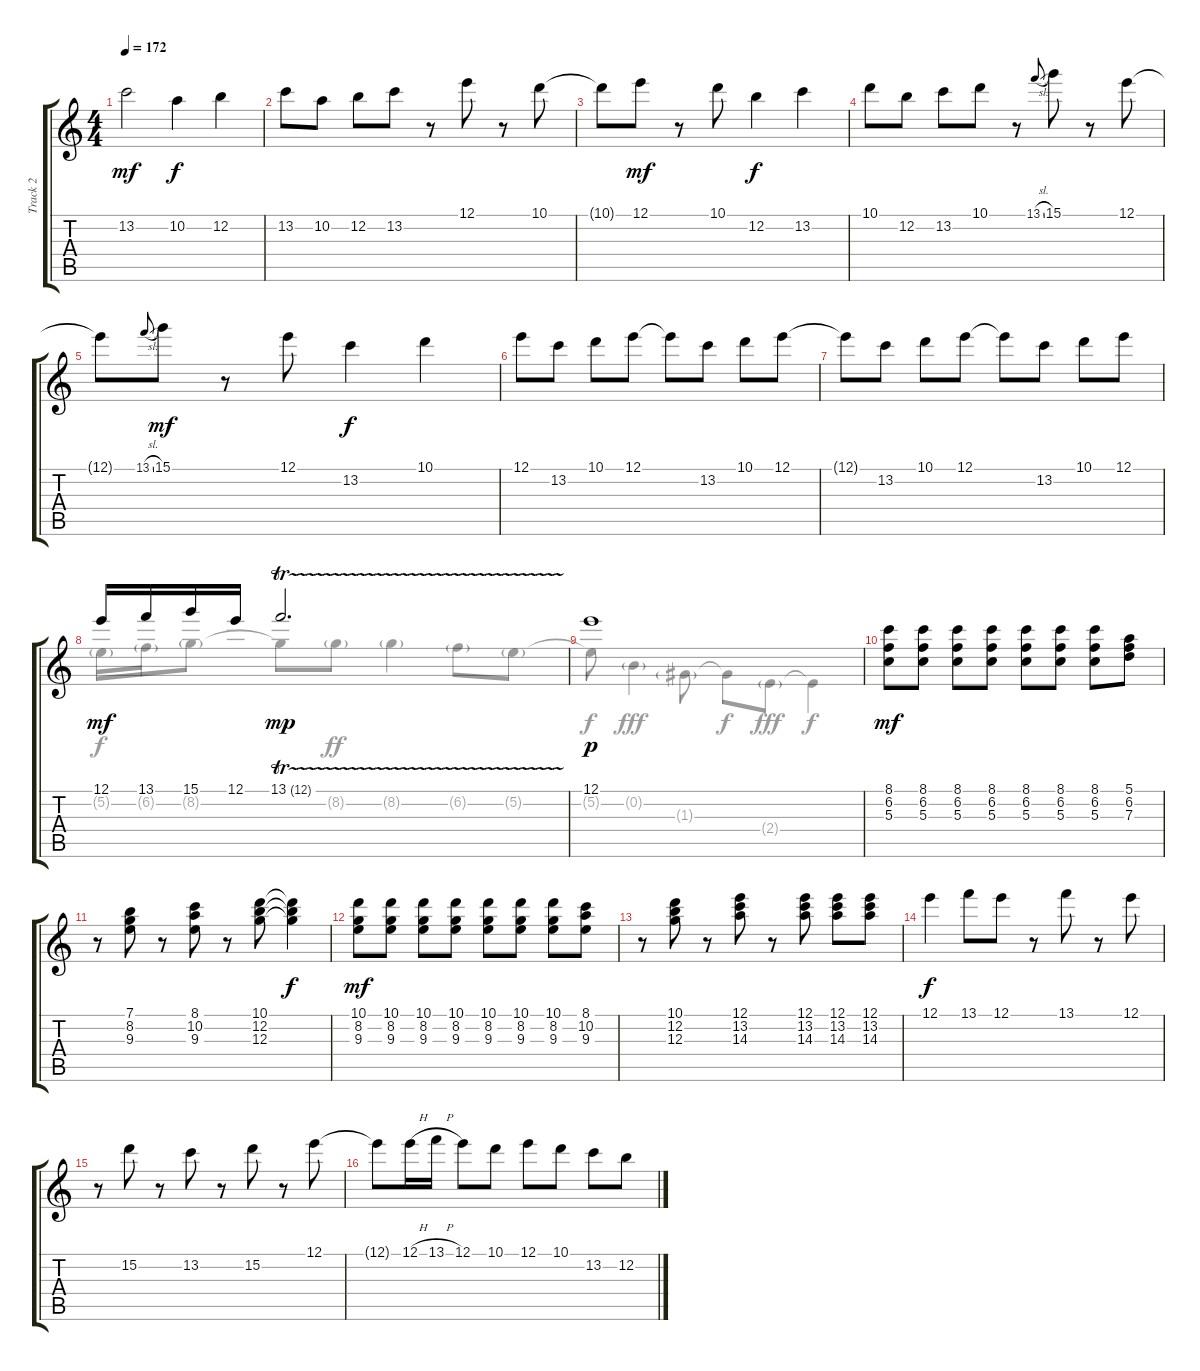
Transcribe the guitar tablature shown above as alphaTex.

\track ("Track 2" "Track 2") {instrument acousticguitarsteel}
\staff {score tabs}
\tuning (E4 B3 G3 D3 A2 E2) {hide}
\voice
\ts (4 4)
\tempo 172
\clef g2
\ks c
13.2.2{dy mf} 10.2.4{dy f} 12.2.4 |
13.2.8 10.2.8 12.2.8 13.2.8 r.8 12.1.8 r.8 10.1.8 |
10.1{t}.8 12.1.8{dy mf} r.8 10.1.8 12.2.4{dy f} 13.2.4 |
10.1.8 12.2.8 13.2.8 10.1.8 r.8 13.1{sl}.8{gr onbeat} 15.1.8 r.8 12.1.8 |
12.1{t}.8 13.1{sl}.8{gr onbeat} 15.1.8{dy mf} r.8 12.1.8 13.2.4{dy f} 10.1.4 |
12.1.8 13.2.8 10.1.8 12.1.8 12.1{t}.8 13.2.8 10.1.8 12.1.8 |
12.1{t}.8 13.2.8 10.1.8 12.1.8 12.1{t}.8 13.2.8 10.1.8 12.1.8 |
12.1.16{dy mf} 13.1.16 15.1.16 12.1.16 13.1{tr (12 16)}.2{d dy mp} |
12.1.1{dy p} |
(8.1 6.2 5.3).8{dy mf} (8.1 6.2 5.3).8 (8.1 6.2 5.3).8 (8.1 6.2 5.3).8 (8.1 6.2 5.3).8 (8.1 6.2 5.3).8 (8.1 6.2 5.3).8 (5.1 6.2 7.3).8 |
r.8 (7.1 8.2 9.3).8 r.8 (8.1 10.2 9.3).8 r.8 (10.1 12.2 12.3).8 (10.1{t} 12.2{t} 12.3{t}).4{dy f} |
(10.1 8.2 9.3).8{dy mf} (10.1 8.2 9.3).8 (10.1 8.2 9.3).8 (10.1 8.2 9.3).8 (10.1 8.2 9.3).8 (10.1 8.2 9.3).8 (10.1 8.2 9.3).8 (8.1 10.2 9.3).8 |
r.8 (10.1 12.2 12.3).8 r.8 (12.1 13.2 14.3).8 r.8 (12.1 13.2 14.3).8 (12.1 13.2 14.3).8 (12.1 13.2 14.3).8 |
12.1.4{dy f} 13.1.8 12.1.8 r.8 13.1.8 r.8 12.1.8 |
r.8 15.2.8 r.8 13.2.8 r.8 15.2.8 r.8 12.1.8 |
12.1{t}.8 12.1{h}.16 13.1{h}.16 12.1.8 10.1.8 12.1.8 10.1.8 13.2.8 12.2.8
\voice
\clef g2
\ottava regular
\simile none
\ks c
|
|
|
|
|
|
|
5.2{g}.16 6.2{g}.16 8.2{g}.8 8.2{t}.8{dy f} 8.2{g}.8{dy ff} 8.2{g}.4 6.2{g}.8 5.2{g}.8 |
5.2{t}.8{dy f} 0.2{g}.4{dy fff} 1.3{g}.8 1.3{t}.8{dy f} 2.4{g}.8{dy fff} 2.4{t}.4{dy f} |
|
|
|
|
|
|
